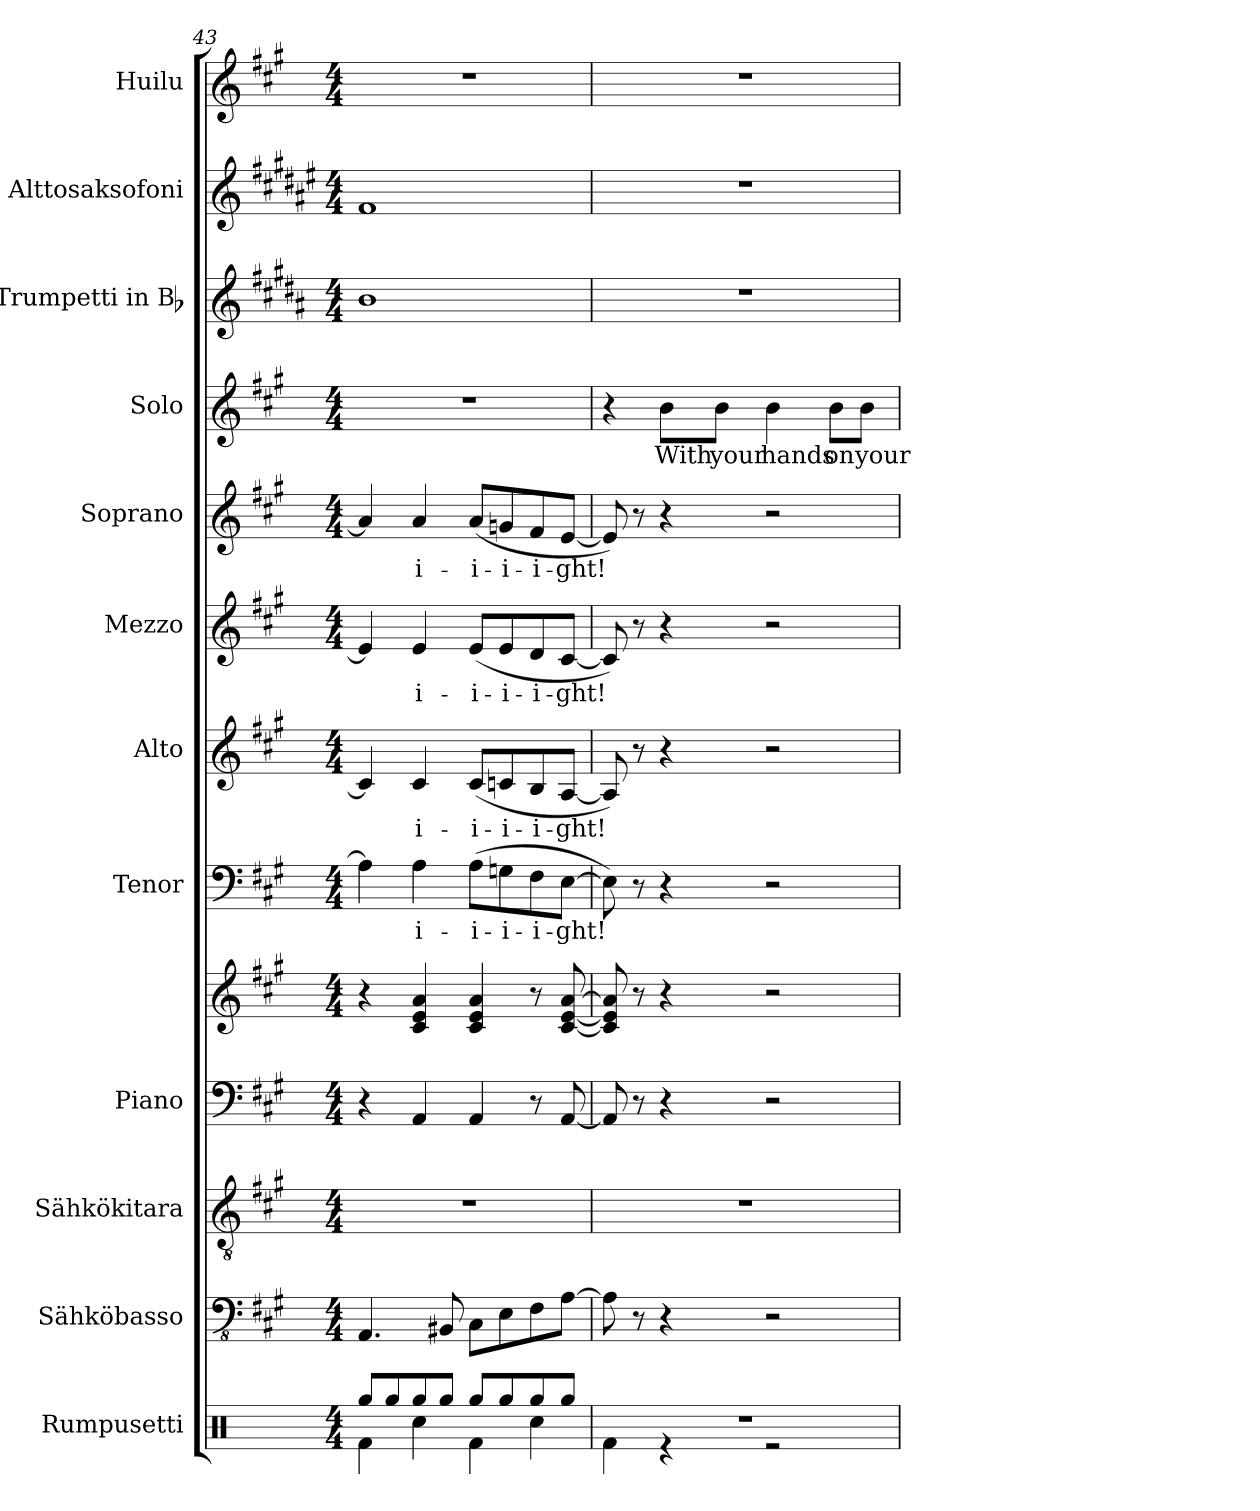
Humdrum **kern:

**kern	**kern	**kern	**kern	**kern	**kern	**text	**kern	**text	**kern	**text	**kern	**text	**kern	**text	**kern	**kern	**kern
*part12	*part11	*part10	*part9	*part9	*part8	*part8	*part7	*part7	*part6	*part6	*part5	*part5	*part4	*part4	*part3	*part2	*part1
*staff13	*staff12	*staff11	*staff10	*staff9	*staff8	*staff8	*staff7	*staff7	*staff6	*staff6	*staff5	*staff5	*staff4	*staff4	*staff3	*staff2	*staff1
*I"Rumpusetti	*I"Sähköbasso	*I"Sähkökitara	*I"Piano	*	*I"Tenor	*	*I"Alto	*	*I"Mezzo	*	*I"Soprano	*	*I"Solo	*	*I"Trumpetti in Bb	*I"Alttosaksofoni	*I"Huilu
*I'R. setti	*	*	*I'Pno.	*	*I'T.	*	*I'A.	*	*I'M.	*	*I'S.	*	*I'Solo	*	*I'Tpt. in Bb	*	*I'H.
*clefX	*clefFv4	*clefGv2	*clefF4	*clefG2	*clefF4	*	*clefG2	*	*clefG2	*	*clefG2	*	*clefG2	*	*clefG2	*clefG2	*clefG2
*	*	*	*	*	*	*	*	*	*	*	*	*	*	*	*ITrd1c2	*ITrd5c9	*
*k[]	*k[f#c#g#]	*k[f#c#g#]	*k[f#c#g#]	*k[f#c#g#]	*k[f#c#g#]	*	*k[f#c#g#]	*	*k[f#c#g#]	*	*k[f#c#g#]	*	*k[f#c#g#]	*	*k[f#c#g#]	*k[f#c#g#]	*k[f#c#g#]
*M4/4	*M4/4	*M4/4	*M4/4	*M4/4	*M4/4	*	*M4/4	*	*M4/4	*	*M4/4	*	*M4/4	*	*M4/4	*M4/4	*M4/4
=43	=43	=43	=43	=43	=43	=43	=43	=43	=43	=43	=43	=43	=43	=43	=43	=43	=43
*^	*	*	*	*	*	*	*	*	*	*	*	*	*	*	*	*	*
8Rgg/L	4Rf\	4.AAA/	1r	4r	4r	4A\]	.	4c#/]	.	4e/]	.	4a/]	.	1r	.	1a	1A	1r
8Rgg/	.	.	.	.	.	.	.	.	.	.	.	.	.	.	.	.	.	.
!	!	!	!	!	!	!	!LO:LY:b	!	!LO:LY:b	!	!LO:LY:b	!	!LO:LY:b	!	!	!	!	!
8Rgg/	4Rcc\	.	.	4AA/	4c#/ 4e/ 4a/	4A\	-i-	4c#/	-i-	4e/	-i-	4a/	-i-	.	.	.	.	.
8Rgg/J	.	8BBB#X/	.	.	.	.	.	.	.	.	.	.	.	.	.	.	.	.
!	!	!	!	!	!	!	!LO:LY:b	!	!LO:LY:b	!	!LO:LY:b	!	!LO:LY:b	!	!	!	!	!
8Rgg/L	4Rf\	8CC#\L	.	4AA/	4c#/ 4e/ 4a/	(8A\L	-i-	(8c#/L	-i-	(8e/L	-i-	(8a/L	-i-	.	.	.	.	.
!	!	!	!	!	!	!	!LO:LY:b	!	!LO:LY:b	!	!LO:LY:b	!	!LO:LY:b	!	!	!	!	!
8Rgg/	.	8EE\	.	.	.	8Gn\	i-	8cn/	i-	8e/	i-	8gn/	i-	.	.	.	.	.
!	!	!	!	!	!	!	!LO:LY:b	!	!LO:LY:b	!	!LO:LY:b	!	!LO:LY:b	!	!	!	!	!
8Rgg/	4Rcc\	8FF#\	.	8r	8r	8F#\	-i-	8B/	-i-	8d/	-i-	8f#/	-i-	.	.	.	.	.
!	!	!	!	!	!	!	!LO:LY:b	!	!LO:LY:b	!	!LO:LY:b	!	!LO:LY:b	!	!	!	!	!
8Rgg/J	.	[8AA\J	.	[8AA/	[8c#/ [8e/ [8a/	[8E\J	-ght!	[8A/J	-ght!	[8c#/J	-ght!	[8e/J	-ght!	.	.	.	.	.
=44	=44	=44	=44	=44	=44	=44	=44	=44	=44	=44	=44	=44	=44	=44	=44	=44	=44	=44
1r	4Rf\	8AA\]	1r	8AA/]	8c#/] 8e/] 8a/]	8E\])	.	8A/])	.	8c#/])	.	8e/])	.	4r	.	1r	1r	1r
.	.	8r	.	8r	8r	8r	.	8r	.	8r	.	8r	.	.	.	.	.	.
!	!	!	!	!	!	!	!	!	!	!	!	!	!	!	!LO:LY:b	!	!	!
.	4r	4r	.	4r	4r	4r	.	4r	.	4r	.	4r	.	8b\L	With	.	.	.
!	!	!	!	!	!	!	!	!	!	!	!	!	!	!	!LO:LY:b	!	!	!
.	.	.	.	.	.	.	.	.	.	.	.	.	.	8b\J	your	.	.	.
!	!	!	!	!	!	!	!	!	!	!	!	!	!	!	!LO:LY:b	!	!	!
.	2r	2r	.	2r	2r	2r	.	2r	.	2r	.	2r	.	4b\	hands	.	.	.
!	!	!	!	!	!	!	!	!	!	!	!	!	!	!	!LO:LY:b	!	!	!
.	.	.	.	.	.	.	.	.	.	.	.	.	.	8b\L	on	.	.	.
!	!	!	!	!	!	!	!	!	!	!	!	!	!	!	!LO:LY:b	!	!	!
.	.	.	.	.	.	.	.	.	.	.	.	.	.	8b\J	your	.	.	.
*v	*v	*	*	*	*	*	*	*	*	*	*	*	*	*	*	*	*	*
=	=	=	=	=	=	=	=	=	=	=	=	=	=	=	=	=	=
*-	*-	*-	*-	*-	*-	*-	*-	*-	*-	*-	*-	*-	*-	*-	*-	*-	*-
